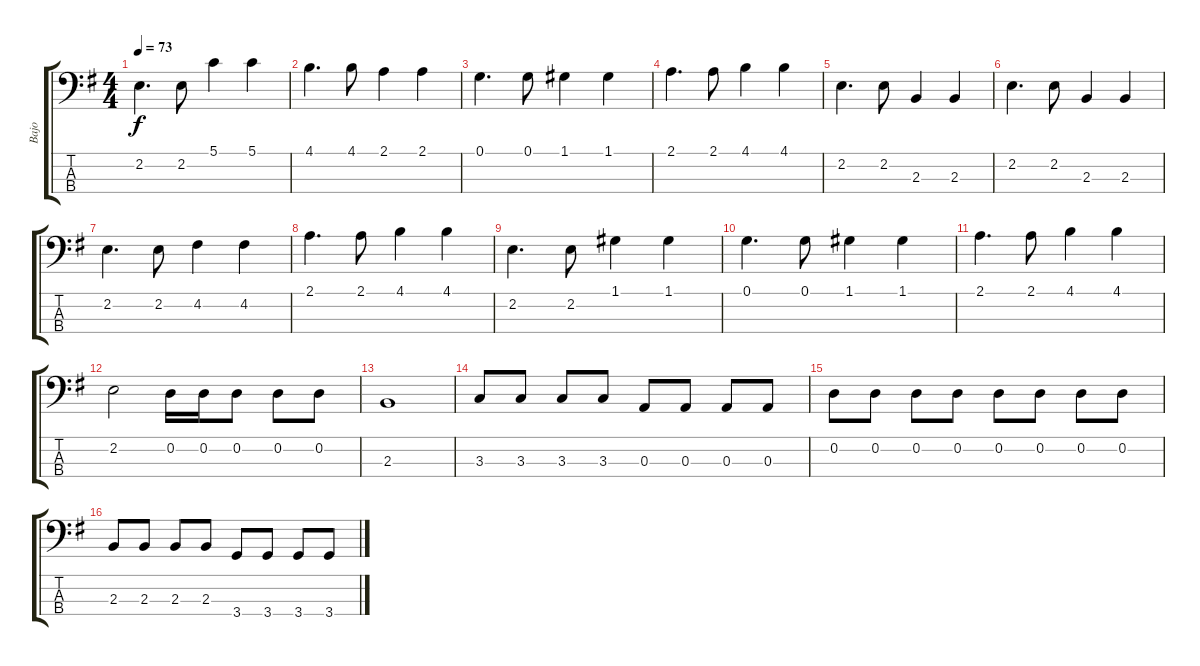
\track ("Bajo" "Bajo") {instrument electricbassfinger}
\staff {score tabs}
\tuning (G2 D2 A1 E1) {hide}
\ts (4 4)
\tempo 73
\clef f4
\ks eminor
2.2.4{d dy f} 2.2.8 5.1.4 5.1.4 |
4.1.4{d} 4.1.8 2.1.4 2.1.4 |
0.1.4{d} 0.1.8 1.1.4 1.1.4 |
2.1.4{d} 2.1.8 4.1.4 4.1.4 |
2.2.4{d} 2.2.8 2.3.4 2.3.4 |
2.2.4{d} 2.2.8 2.3.4 2.3.4 |
2.2.4{d} 2.2.8 4.2.4 4.2.4 |
2.1.4{d} 2.1.8 4.1.4 4.1.4 |
2.2.4{d} 2.2.8 1.1.4 1.1.4 |
0.1.4{d} 0.1.8 1.1.4 1.1.4 |
2.1.4{d} 2.1.8 4.1.4 4.1.4 |
2.2.2 0.2.16 0.2.16 0.2.8 0.2.8 0.2.8 |
2.3.1 |
3.3.8 3.3.8 3.3.8 3.3.8 0.3.8 0.3.8 0.3.8 0.3.8 |
0.2.8 0.2.8 0.2.8 0.2.8 0.2.8 0.2.8 0.2.8 0.2.8 |
2.3.8 2.3.8 2.3.8 2.3.8 3.4.8 3.4.8 3.4.8 3.4.8
